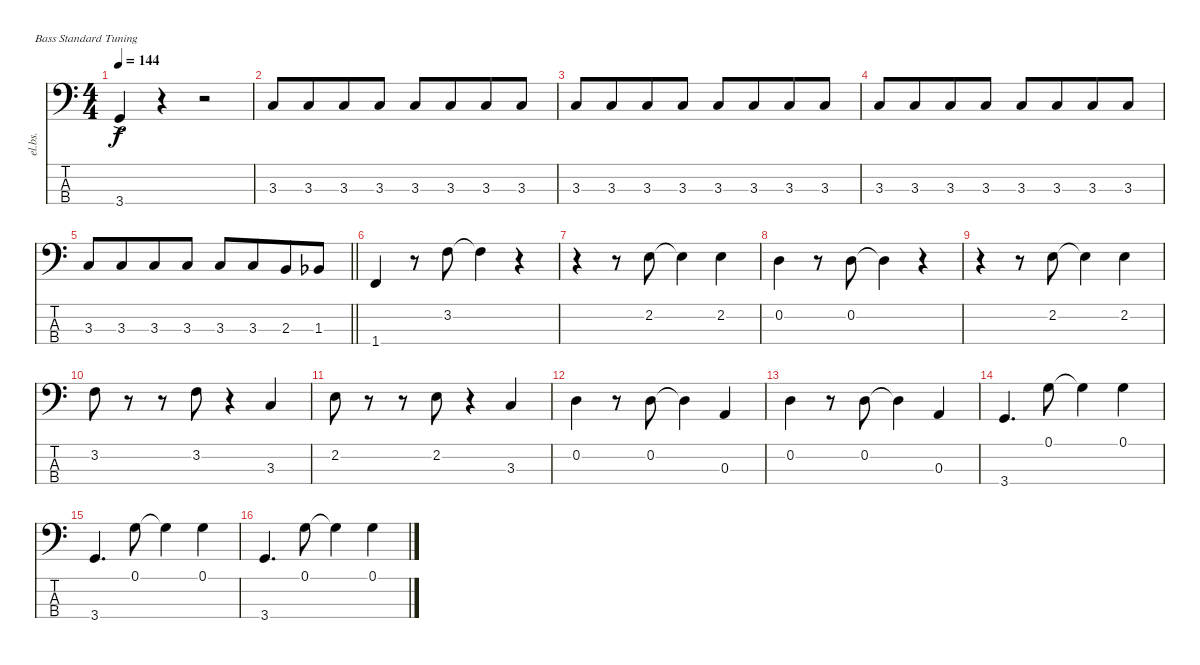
\defaultSystemsLayout 4
\bracketExtendMode nobrackets
\track ("Electric Bass" "el.bs.") {defaultSystemsLayout 6 multiBarRest instrument electricbassfinger}
\staff {score tabs}
\tuning (G2 D2 A1 E1)
\ts (4 4)
\tempo 144
\clef f4
\ks c
3.4{ac}.4{dy f beam Up} r.4{beam Down} r.2{beam Down} |
3.3.8{beam Up beam merge} 3.3.8{beam Up beam merge} 3.3.8{beam Up beam merge} 3.3.8{beam Up} 3.3.8{beam Up beam merge} 3.3.8{beam Up beam merge} 3.3.8{beam Up beam merge} 3.3.8{beam Up} |
3.3.8{beam Up beam merge} 3.3.8{beam Up beam merge} 3.3.8{beam Up beam merge} 3.3.8{beam Up} 3.3.8{beam Up beam merge} 3.3.8{beam Up beam merge} 3.3.8{beam Up beam merge} 3.3.8{beam Up} |
3.3.8{beam Up beam merge} 3.3.8{beam Up beam merge} 3.3.8{beam Up beam merge} 3.3.8{beam Up} 3.3.8{beam Up beam merge} 3.3.8{beam Up beam merge} 3.3.8{beam Up beam merge} 3.3.8{beam Up} |
\barLineRight lightlight
3.3.8{beam Up beam merge} 3.3.8{beam Up beam merge} 3.3.8{beam Up beam merge} 3.3.8{beam Up} 3.3.8{beam Up beam merge} 3.3.8{beam Up beam merge} 2.3.8{beam Up beam merge} 1.3{acc b}.8{beam Up} |
1.4.4{beam Up} r.8{beam Down} 3.2.8{beam Down} 3.2{t}.4{beam Down} r.4{beam Down} |
r.4{beam Down} r.8{beam Down} 2.2.8{beam Down} 2.2{t}.4{beam Down} 2.2.4{beam Down} |
0.2.4{beam Down} r.8{beam Down} 0.2.8{beam Down} 0.2{t}.4{beam Down} r.4{beam Down} |
r.4{beam Down} r.8{beam Down} 2.2.8{beam Down} 2.2{t}.4{beam Down} 2.2.4{beam Down} |
3.2.8{beam Down} r.8{beam Down} r.8{beam Down} 3.2.8{beam Down} r.4{beam Down} 3.3.4{beam Up} |
2.2.8{beam Down} r.8{beam Down} r.8{beam Down} 2.2.8{beam Down} r.4{beam Down} 3.3.4{beam Up} |
0.2.4{beam Down} r.8{beam Down} 0.2.8{beam Down} 0.2{t}.4{beam Down} 0.3.4{beam Up} |
0.2.4{beam Down} r.8{beam Down} 0.2.8{beam Down} 0.2{t}.4{beam Down} 0.3.4{beam Up} |
3.4.4{d beam Up} 0.1.8{beam Down} 0.1{t}.4{beam Down} 0.1.4{beam Down} |
3.4.4{d beam Up} 0.1.8{beam Down} 0.1{t}.4{beam Down} 0.1.4{beam Down} |
3.4.4{d beam Up} 0.1.8{beam Down} 0.1{t}.4{beam Down} 0.1.4{beam Down}
